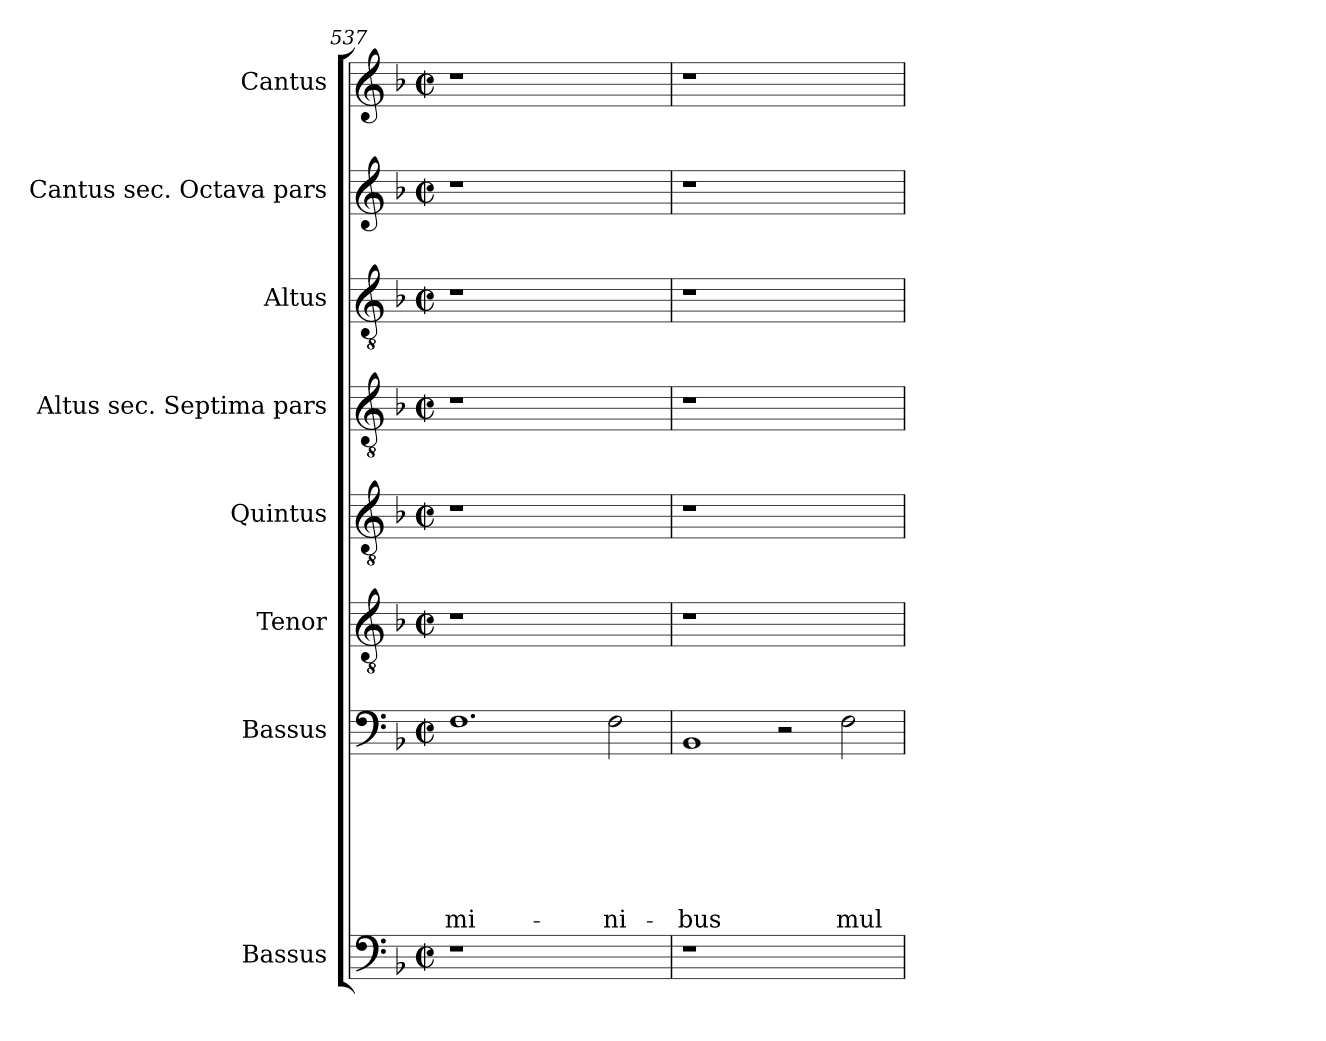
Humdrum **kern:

**kern	**kern	**text	**text	**text	**text	**text	**text	**text	**kern	**kern	**kern	**kern	**kern	**kern
*part8	*part7	*part7	*part7	*part7	*part7	*part7	*part7	*part7	*part6	*part5	*part4	*part3	*part2	*part1
*staff8	*staff7	*staff7	*staff7	*staff7	*staff7	*staff7	*staff7	*staff7	*staff6	*staff5	*staff4	*staff3	*staff2	*staff1
*I"Bassus	*I"Bassus	*	*	*	*	*	*	*	*I"Tenor	*I"Quintus	*I"Altus sec. Septima pars	*I"Altus	*I"Cantus sec. Octava pars	*I"Cantus
*	*I'Bassus	*	*	*	*	*	*	*	*I'Tenor	*I'Quintus	*	*I'Altus	*	*I'Cantus
!!LO:LB:g=z
*clefF4	*clefF4	*	*	*	*	*	*	*	*clefGv2	*clefGv2	*clefGv2	*clefGv2	*clefG2	*clefG2
*k[b-]	*k[b-]	*	*	*	*	*	*	*	*k[b-]	*k[b-]	*k[b-]	*k[b-]	*k[b-]	*k[b-]
*F:	*F:	*	*	*	*	*	*	*	*F:	*F:	*F:	*F:	*F:	*F:
*M2/2	*M2/2	*	*	*	*	*	*	*	*M2/2	*M2/2	*M2/2	*M2/2	*M2/2	*M2/2
*met(c|)	*met(c|)	*	*	*	*	*	*	*	*met(c|)	*met(c|)	*met(c|)	*met(c|)	*met(c|)	*met(c|)
=537	=537	=537	=537	=537	=537	=537	=537	=537	=537	=537	=537	=537	=537	=537
!	!	!	!	!	!	!	!	!LO:LY:b	!	!	!	!	!	!
1r	1.F	.	.	.	.	.	.	-mi-	1r	1r	1r	1r	1r	1r
1ryy	.	.	.	.	.	.	.	.	1ryy	1ryy	1ryy	1ryy	1ryy	1ryy
!	!	!	!	!	!	!	!	!LO:LY:b	!	!	!	!	!	!
.	2F\	.	.	.	.	.	.	-ni-	.	.	.	.	.	.
=538	=538	=538	=538	=538	=538	=538	=538	=538	=538	=538	=538	=538	=538	=538
!	!	!	!	!	!	!	!	!LO:LY:b	!	!	!	!	!	!
1r	1BB-	.	.	.	.	.	.	-bus	1r	1r	1r	1r	1r	1r
1ryy	2r	.	.	.	.	.	.	.	1ryy	1ryy	1ryy	1ryy	1ryy	1ryy
!	!	!	!	!	!	!	!	!LO:LY:b	!	!	!	!	!	!
.	2F\	.	.	.	.	.	.	mul-	.	.	.	.	.	.
=	=	=	=	=	=	=	=	=	=	=	=	=	=	=
*-	*-	*-	*-	*-	*-	*-	*-	*-	*-	*-	*-	*-	*-	*-
